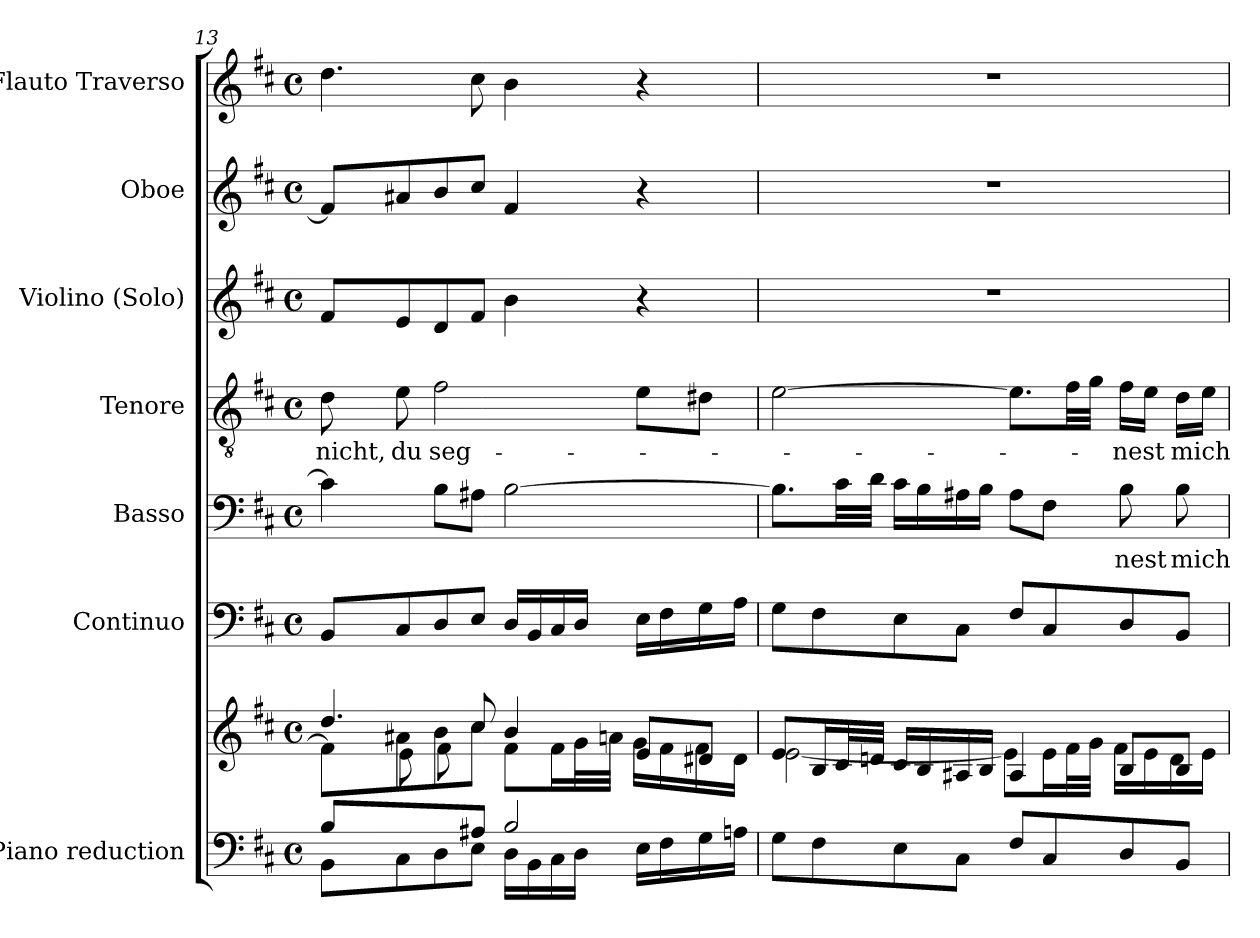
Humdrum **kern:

**kern	**kern	**kern	**kern	**text	**kern	**text	**kern	**kern	**kern
*part7	*part7	*part6	*part5	*part5	*part4	*part4	*part3	*part2	*part1
*staff8	*staff7	*staff6	*staff5	*staff5	*staff4	*staff4	*staff3	*staff2	*staff1
*I"Piano reduction	*	*I"Continuo	*I"Basso	*	*I"Tenore	*	*I"Violino (Solo)	*I"Oboe	*I"Flauto Traverso
*I'Pno	*	*	*	*	*	*	*I'Vln	*I'Ob	*I'Fl
*clefF4	*clefG2	*clefF4	*clefF4	*	*clefGv2	*	*clefG2	*clefG2	*clefG2
*k[f#c#]	*k[f#c#]	*k[f#c#]	*k[f#c#]	*	*k[f#c#]	*	*k[f#c#]	*k[f#c#]	*k[f#c#]
*M4/4	*M4/4	*M4/4	*M4/4	*	*M4/4	*	*M4/4	*M4/4	*M4/4
*met(c)	*met(c)	*met(c)	*met(c)	*	*met(c)	*	*met(c)	*met(c)	*met(c)
=13	=13	=13	=13	=13	=13	=13	=13	=13	=13
*^	*^	*	*	*	*	*	*	*	*
*	*	*	*^	*	*	*	*	*	*	*	*
!	!	!	!	!	!	!	!	!	!LO:LY:b	!	!	!
8B/L	8BB\L	4.dd/	8f#\L]	8ryy	8BB/L	4c#\]	.	8d\	nicht,	8f#/L	8f#/L]	4.dd\
!	!	!	!	!	!	!	!	!	!LO:LY:b	!	!	!
4ryy	8C#\	.	8a#X\	8e\	8C#/	.	.	8e\	du	8e/	8a#X/	.
!	!	!	!	!	!	!	!	!	!LO:LY:b	!	!	!
.	8D\	.	8b\	8f#\	8D/	8B\L	.	2f#\	seg-	8d/	8b/	.
8A#X/J	8E\J	8cc#/	8cc#\J	2ryy	8E/J	8A#X\J	.	.	.	8f#/J	8cc#/J	8cc#\
2B/	16D\LL	4b/	8f#\L	.	16D/LL	[2B\	.	.	.	4b\	4f#/	4b\
.	16BB\	.	.	.	16BB/	.	.	.	.	.	.	.
.	16C#\	.	16f#\L	.	16C#/	.	.	.	.	.	.	.
.	16D\JJ	.	32g\L	.	16D/JJ	.	.	.	.	.	.	.
.	.	.	32an\JJJ	.	.	.	.	.	.	.	.	.
.	16E\LL	8e/L	16g\LL	.	16E\LL	.	.	8e\L	.	4r	4r	4r
.	16F#\	.	16f#\	.	16F#\	.	.	.	.	.	.	.
.	16G\	8d#X/J	16f#\	8ryy	16G\	.	.	8d#X\J	.	.	.	.
.	16An\JJ	.	16d#\JJ	.	16A\JJ	.	.	.	.	.	.	.
*v	*v	*	*	*	*	*	*	*	*	*	*	*
*	*	*v	*v	*	*	*	*	*	*	*	*
=14	=14	=14	=14	=14	=14	=14	=14	=14	=14	=14
8G\L	8e/L	[2e\	8G\L	8.B\L]	.	[2e\	.	1r	1r	1r
8F#\	16B/L	.	8F#\	.	.	.	.	.	.	.
.	32c#/L	.	.	32c#\LL	.	.	.	.	.	.
.	32dn/JJJ	.	.	32d\JJJ	.	.	.	.	.	.
8E\	16c#/LL	.	8E\	16c#\LL	.	.	.	.	.	.
.	16B/	.	.	16B\	.	.	.	.	.	.
8C#\J	16A#X/	.	8C#\J	16A#X\	.	.	.	.	.	.
.	16B/JJ	.	.	16B\JJ	.	.	.	.	.	.
8F#/L	4A#/	8e\L]	8F#/L	8A#\L	.	8.e\L]	.	.	.	.
8C#/	.	16e\L	8C#/	8F#\J	.	.	.	.	.	.
.	.	32f#\L	.	.	.	32f#\LL	.	.	.	.
.	.	32g\JJJ	.	.	.	32g\JJJ	.	.	.	.
!	!	!	!	!	!LO:LY:b	!	!LO:LY:b	!	!	!
8D/	8B/L	16f#\LL	8D/	8B\	-nest	16f#\LL	-nest	.	.	.
.	.	16e\	.	.	.	16e\JJ	.	.	.	.
!	!	!	!	!	!LO:LY:b	!	!LO:LY:b	!	!	!
8BB/J	8B/J	16d\	8BB/J	8B\	mich	16d\LL	mich	.	.	.
.	.	16e\JJ	.	.	.	16e\JJ	.	.	.	.
*	*v	*v	*	*	*	*	*	*	*	*
=	=	=	=	=	=	=	=	=	=
*-	*-	*-	*-	*-	*-	*-	*-	*-	*-
